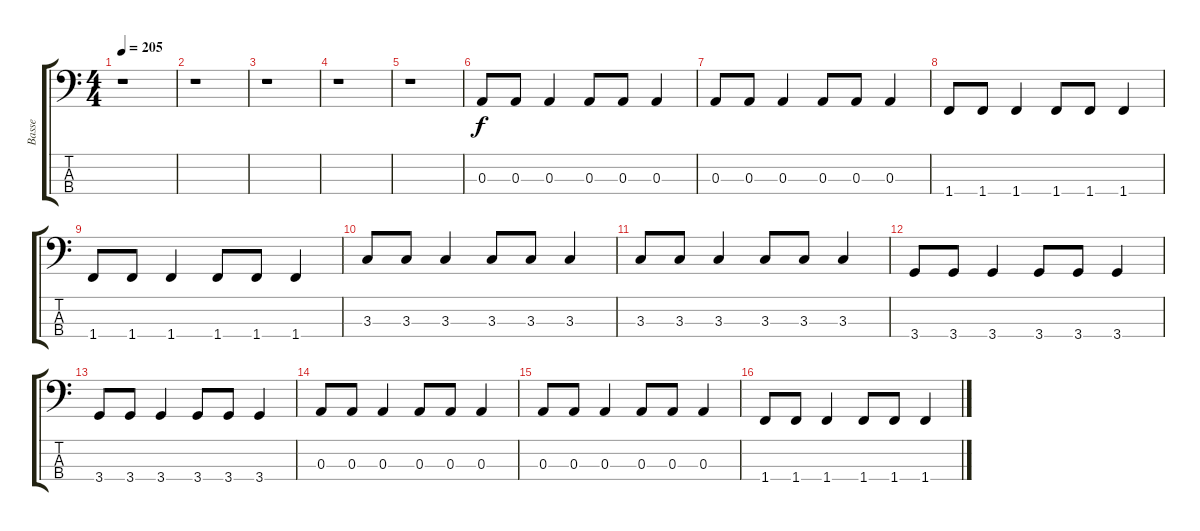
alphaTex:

\track ("Basse" "Basse") {instrument electricbasspick}
\staff {score tabs}
\tuning (G2 D2 A1 E1) {hide}
\ts (4 4)
\tempo 205
\clef f4
\ks c
r.1{dy f instrument electricbasspick} |
r.1 |
r.1 |
r.1 |
r.1 |
0.3.8 0.3.8 0.3.4 0.3.8 0.3.8 0.3.4 |
0.3.8 0.3.8 0.3.4 0.3.8 0.3.8 0.3.4 |
1.4.8 1.4.8 1.4.4 1.4.8 1.4.8 1.4.4 |
1.4.8 1.4.8 1.4.4 1.4.8 1.4.8 1.4.4 |
3.3.8 3.3.8 3.3.4 3.3.8 3.3.8 3.3.4 |
3.3.8 3.3.8 3.3.4 3.3.8 3.3.8 3.3.4 |
3.4.8 3.4.8 3.4.4 3.4.8 3.4.8 3.4.4 |
3.4.8 3.4.8 3.4.4 3.4.8 3.4.8 3.4.4 |
0.3.8 0.3.8 0.3.4 0.3.8 0.3.8 0.3.4 |
0.3.8 0.3.8 0.3.4 0.3.8 0.3.8 0.3.4 |
1.4.8 1.4.8 1.4.4 1.4.8 1.4.8 1.4.4
